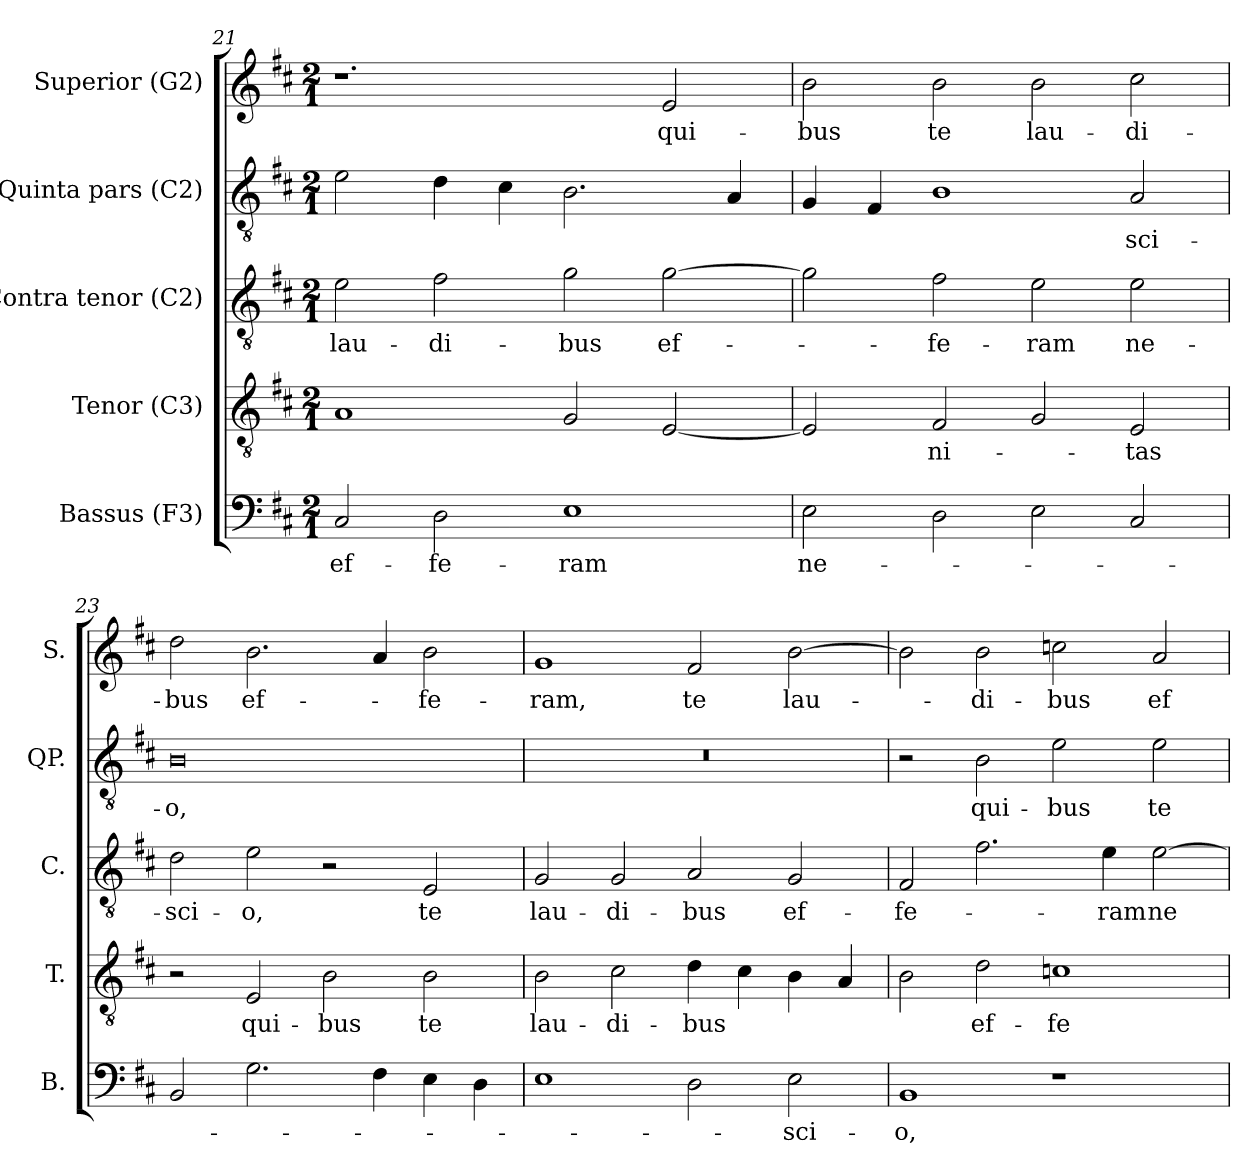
**kern	**text	**kern	**text	**kern	**text	**kern	**text	**kern	**text
*part5	*part5	*part4	*part4	*part3	*part3	*part2	*part2	*part1	*part1
*staff5	*staff5	*staff4	*staff4	*staff3	*staff3	*staff2	*staff2	*staff1	*staff1
*I"Bassus (F3)	*	*I"Tenor (C3)	*	*I"Contra tenor (C2)	*	*I"Quinta pars (C2)	*	*I"Superior (G2)	*
*I'B.	*	*I'T.	*	*I'C.	*	*I'QP.	*	*I'S.	*
*clefF4	*	*clefGv2	*	*clefGv2	*	*clefGv2	*	*clefG2	*
*	*	*ITrd7c12	*	*ITrd7c12	*	*ITrd7c12	*	*	*
*k[f#c#]	*	*k[f#c#]	*	*k[f#c#]	*	*k[f#c#]	*	*k[f#c#]	*
*D:	*	*D:	*	*D:	*	*D:	*	*D:	*
*M2/1	*	*M2/1	*	*M2/1	*	*M2/1	*	*M2/1	*
=21	=21	=21	=21	=21	=21	=21	=21	=21	=21
!	!LO:LY:b:color=#000000	!	!	!	!	!	!	!	!
!	!	!	!	!	!LO:LY:b:color=#000000	!	!	!	!
2C#i/	ef-	1AAi	.	2Ei\	lau-	2Ei\	.	1.r	.
!	!LO:LY:b:color=#000000	!	!	!	!	!	!	!	!
!	!	!	!	!	!LO:LY:b:color=#000000	!	!	!	!
2Di\	-fe-	.	.	2F#i\	-di-	4Di\	.	.	.
.	.	.	.	.	.	4C#i\	.	.	.
!	!LO:LY:b:color=#000000	!	!	!	!	!	!	!	!
!	!	!	!	!	!LO:LY:b:color=#000000	!	!	!	!
1Ei	-ram	2GGi/	.	2Gi\	-bus	2.BBi\	.	.	.
!	!	!	!	!	!LO:LY:b:color=#000000	!	!	!	!
!	!	!	!	!	!	!	!	!	!LO:LY:b:color=#000000
.	.	[2EEi/	.	[2Gi\	ef-	.	.	2ei/	qui-
.	.	.	.	.	.	4AAi/	.	.	.
!!LO:LB:g=z
=22	=22	=22	=22	=22	=22	=22	=22	=22	=22
!	!LO:LY:b:color=#000000	!	!	!	!	!	!	!	!
!	!	!	!	!	!	!	!	!	!LO:LY:b:color=#000000
2Ei\	ne-	2EEi/]	.	2Gi\]	.	4GGi/	.	2bi\	-bus
.	.	.	.	.	.	4FF#i/	.	.	.
!	!	!	!LO:LY:b:color=#000000	!	!	!	!	!	!
!	!	!	!	!	!LO:LY:b:color=#000000	!	!	!	!
!	!	!	!	!	!	!	!	!	!LO:LY:b:color=#000000
2Di\	.	2FF#i/	-ni-	2F#i\	-fe-	1BBi	.	2bi\	te
!	!	!	!	!	!LO:LY:b:color=#000000	!	!	!	!
!	!	!	!	!	!	!	!	!	!LO:LY:b:color=#000000
2Ei\	.	2GGi/	.	2Ei\	-ram	.	.	2bi\	lau-
!	!	!	!LO:LY:b:color=#000000	!	!	!	!	!	!
!	!	!	!	!	!LO:LY:b:color=#000000	!	!	!	!
!	!	!	!	!	!	!	!LO:LY:b:color=#000000	!	!
!	!	!	!	!	!	!	!	!	!LO:LY:b:color=#000000
2C#i/	.	2EEi/	-tas	2Ei\	ne-	2AAi/	-sci-	2cc#i\	-di-
=23	=23	=23	=23	=23	=23	=23	=23	=23	=23
!	!	!	!	!	!LO:LY:b:color=#000000	!	!	!	!
!	!	!	!	!	!	!	!LO:LY:b:color=#000000	!	!
!	!	!	!	!	!	!	!	!	!LO:LY:b:color=#000000
2BBi/	.	2r	.	2Di\	-sci-	0BBi	-o,	2ddi\	-bus
!	!	!	!LO:LY:b:color=#000000	!	!	!	!	!	!
!	!	!	!	!	!LO:LY:b:color=#000000	!	!	!	!
!	!	!	!	!	!	!	!	!	!LO:LY:b:color=#000000
2.Gi\	.	2EEi/	qui-	2Ei\	-o,	.	.	2.bi\	ef-
!	!	!	!LO:LY:b:color=#000000	!	!	!	!	!	!
.	.	2BBi\	-bus	2r	.	.	.	.	.
4F#i\	.	.	.	.	.	.	.	4ai/	.
!	!	!	!LO:LY:b:color=#000000	!	!	!	!	!	!
!	!	!	!	!	!LO:LY:b:color=#000000	!	!	!	!
!	!	!	!	!	!	!	!	!	!LO:LY:b:color=#000000
4Ei\	.	2BBi\	te	2EEi/	te	.	.	2bi\	-fe-
4Di\	.	.	.	.	.	.	.	.	.
=24	=24	=24	=24	=24	=24	=24	=24	=24	=24
!	!	!	!LO:LY:b:color=#000000	!	!	!	!	!	!
!	!	!	!	!	!LO:LY:b:color=#000000	!LO:N:vis=1	!	!	!
!	!	!	!	!	!	!	!	!	!LO:LY:b:color=#000000
1Ei	.	2BBi\	lau-	2GGi/	lau-	0r	.	1gi	-ram,
!	!	!	!LO:LY:b:color=#000000	!	!	!	!	!	!
!	!	!	!	!	!LO:LY:b:color=#000000	!	!	!	!
.	.	2C#i\	-di-	2GGi/	-di-	.	.	.	.
!	!	!	!LO:LY:b:color=#000000	!	!	!	!	!	!
!	!	!	!	!	!LO:LY:b:color=#000000	!	!	!	!
!	!	!	!	!	!	!	!	!	!LO:LY:b:color=#000000
2Di\	.	4Di\	-bus	2AAi/	-bus	.	.	2f#i/	te
.	.	4C#i\	.	.	.	.	.	.	.
!	!LO:LY:b:color=#000000	!	!	!	!	!	!	!	!
!	!	!	!	!	!LO:LY:b:color=#000000	!	!	!	!
!	!	!	!	!	!	!	!	!	!LO:LY:b:color=#000000
2Ei\	-sci-	4BBi\	.	2GGi/	ef-	.	.	[2bi\	lau-
.	.	4AAi/	.	.	.	.	.	.	.
=25	=25	=25	=25	=25	=25	=25	=25	=25	=25
!	!LO:LY:b:color=#000000	!	!	!	!	!	!	!	!
!	!	!	!	!	!LO:LY:b:color=#000000	!	!	!	!
1BBi	-o,	2BBi\	.	2FF#i/	-fe-	2r	.	2bi\]	.
!	!	!	!LO:LY:b:color=#000000	!	!	!	!	!	!
!	!	!	!	!	!	!	!LO:LY:b:color=#000000	!	!
!	!	!	!	!	!	!	!	!	!LO:LY:b:color=#000000
.	.	2Di\	ef-	2.F#i\	.	2BBi\	qui-	2bi\	-di-
!	!	!	!LO:LY:b:color=#000000	!	!	!	!	!	!
!	!	!	!	!	!	!	!LO:LY:b:color=#000000	!	!
!	!	!	!	!	!	!	!	!	!LO:LY:b:color=#000000
1r	.	1Cni	-fe-	.	.	2Ei\	-bus	2cci\	-bus
!	!	!	!	!	!LO:LY:b:color=#000000	!	!	!	!
.	.	.	.	4Ei\	-ram	.	.	.	.
!	!	!	!	!	!LO:LY:b:color=#000000	!	!	!	!
!	!	!	!	!	!	!	!LO:LY:b:color=#000000	!	!
!	!	!	!	!	!	!	!	!	!LO:LY:b:color=#000000
.	.	.	.	[2Ei\	ne-	2Ei\	te	2ai/	ef-
=	=	=	=	=	=	=	=	=	=
*-	*-	*-	*-	*-	*-	*-	*-	*-	*-
